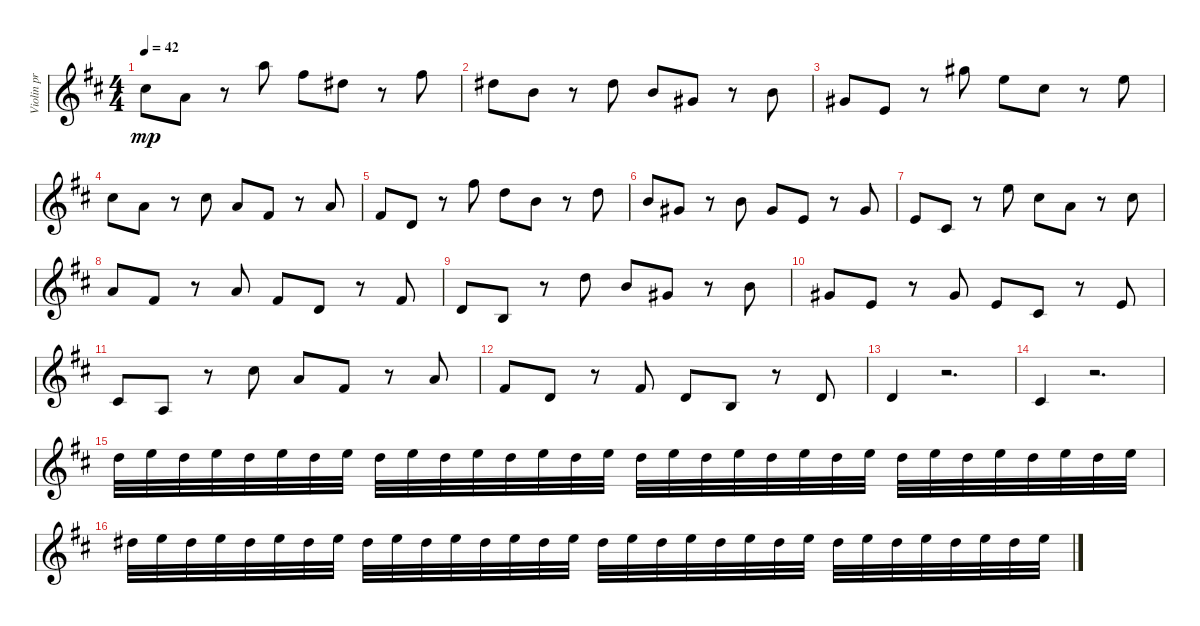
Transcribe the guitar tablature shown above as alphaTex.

\track ("Violin pr" "Violin pr") {mute instrument violin}
\staff {score}
\tuning (E4 B3 G3 D3 A2 E2) {hide}
\ts (4 4)
\tempo 42
\clef g2
\ks d
18.3.8{dy mp} 19.4.8 r.8 17.1.8 19.2.8 16.2.8 r.8 14.1.8 |
16.2.8 16.3.8 r.8 16.2.8 16.3.8 13.3.8 r.8 12.2.8 |
13.3.8 14.4.8 r.8 16.1.8 17.2.8 18.3.8 r.8 17.2.8 |
18.3.8 19.4.8 r.8 18.3.8 19.4.8 16.4.8 r.8 14.3.8 |
16.4.8 17.5.8 r.8 14.1.8 15.2.8 16.3.8 r.8 15.2.8 |
16.3.8 13.3.8 r.8 12.2.8 13.3.8 14.4.8 r.8 13.3.8 |
14.4.8 11.4.8 r.8 12.1.8 9.1.8 10.2.8 r.8 9.1.8 |
10.2.8 11.3.8 r.8 10.2.8 11.3.8 12.4.8 r.8 11.3.8 |
12.4.8 9.4.8 r.8 10.1.8 7.1.8 9.2.8 r.8 7.1.8 |
9.2.8 9.3.8 r.8 9.2.8 9.3.8 6.3.8 r.8 5.2.8 |
6.3.8 7.4.8 r.8 9.1.8 10.2.8 11.3.8 r.8 10.2.8 |
11.3.8 12.4.8 r.8 11.3.8 12.4.8 9.4.8 r.8 7.3.8 |
7.3.4 r.2{d} |
6.3.4 r.2{d} |
10.1.32{volume 9} 12.1.32{volume 10} 10.1.32{volume 10} 12.1.32{volume 10} 10.1.32{volume 10} 12.1.32{volume 10} 10.1.32{volume 10} 12.1.32{volume 10} 10.1.32{volume 10} 12.1.32{volume 11} 10.1.32{volume 11} 12.1.32{volume 11} 10.1.32{volume 11} 12.1.32{volume 11} 10.1.32{volume 11} 12.1.32{volume 11} 10.1.32{volume 12} 12.1.32{volume 12} 10.1.32{volume 12} 12.1.32{volume 12} 10.1.32{volume 12} 12.1.32{volume 12} 10.1.32{volume 12} 12.1.32{volume 12} 10.1.32{volume 13} 12.1.32{volume 13} 10.1.32{volume 13} 12.1.32{volume 13} 10.1.32{volume 13} 12.1.32{volume 13} 10.1.32{volume 14} 12.1.32{volume 14} |
11.1.32{volume 9} 12.1.32{volume 9} 11.1.32{volume 9} 12.1.32{volume 9} 11.1.32{volume 10} 12.1.32{volume 10} 11.1.32{volume 10} 12.1.32{volume 10} 11.1.32{volume 10} 12.1.32{volume 10} 11.1.32{volume 10} 12.1.32{volume 10} 11.1.32{volume 11} 12.1.32{volume 11} 11.1.32{volume 11} 12.1.32{volume 11} 11.1.32{volume 11} 12.1.32{volume 12} 11.1.32{volume 12} 12.1.32{volume 12} 11.1.32{volume 12} 12.1.32{volume 12} 11.1.32{volume 12} 12.1.32{volume 12} 11.1.32{volume 13} 12.1.32{volume 13} 11.1.32{volume 13} 12.1.32{volume 13} 11.1.32{volume 13} 12.1.32{volume 13} 11.1.32{volume 14} 12.1.32{volume 14}
